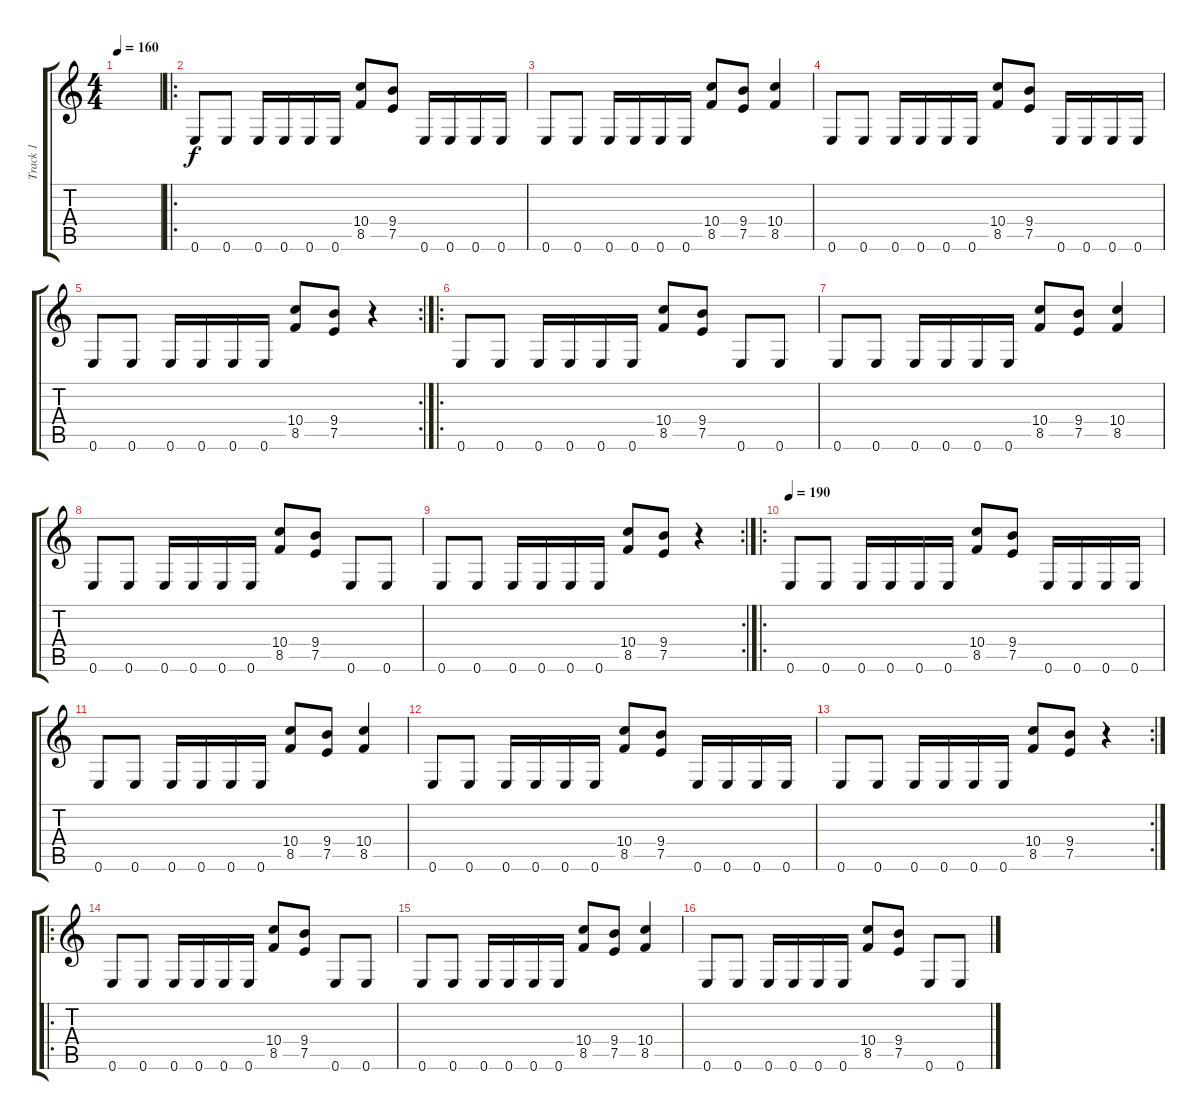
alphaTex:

\track ("Track 1" "Track 1") {instrument distortionguitar}
\staff {score tabs}
\tuning (E4 B3 G3 D3 A2 E2) {hide}
\ts (4 4)
\tempo 160
\clef g2
\ks c
|
\ro
0.6.8 0.6.8 0.6.16 0.6.16 0.6.16 0.6.16 (10.4 8.5).8 (9.4 7.5).8 0.6.16 0.6.16 0.6.16 0.6.16 |
0.6.8 0.6.8 0.6.16 0.6.16 0.6.16 0.6.16 (10.4 8.5).8 (9.4 7.5).8 (10.4 8.5).4 |
0.6.8 0.6.8 0.6.16 0.6.16 0.6.16 0.6.16 (10.4 8.5).8 (9.4 7.5).8 0.6.16 0.6.16 0.6.16 0.6.16 |
\rc 2
0.6.8 0.6.8 0.6.16 0.6.16 0.6.16 0.6.16 (10.4 8.5).8 (9.4 7.5).8 r.4 |
\ro
0.6.8 0.6.8 0.6.16 0.6.16 0.6.16 0.6.16 (10.4 8.5).8 (9.4 7.5).8 0.6.8 0.6.8 |
0.6.8 0.6.8 0.6.16 0.6.16 0.6.16 0.6.16 (10.4 8.5).8 (9.4 7.5).8 (10.4 8.5).4 |
0.6.8 0.6.8 0.6.16 0.6.16 0.6.16 0.6.16 (10.4 8.5).8 (9.4 7.5).8 0.6.8 0.6.8 |
\rc 2
0.6.8 0.6.8 0.6.16 0.6.16 0.6.16 0.6.16 (10.4 8.5).8 (9.4 7.5).8 r.4 |
\ro
\tempo 190
0.6.8 0.6.8 0.6.16 0.6.16 0.6.16 0.6.16 (10.4 8.5).8 (9.4 7.5).8 0.6.16 0.6.16 0.6.16 0.6.16 |
0.6.8 0.6.8 0.6.16 0.6.16 0.6.16 0.6.16 (10.4 8.5).8 (9.4 7.5).8 (10.4 8.5).4 |
0.6.8 0.6.8 0.6.16 0.6.16 0.6.16 0.6.16 (10.4 8.5).8 (9.4 7.5).8 0.6.16 0.6.16 0.6.16 0.6.16 |
\rc 2
0.6.8 0.6.8 0.6.16 0.6.16 0.6.16 0.6.16 (10.4 8.5).8 (9.4 7.5).8 r.4 |
\ro
0.6.8 0.6.8 0.6.16 0.6.16 0.6.16 0.6.16 (10.4 8.5).8 (9.4 7.5).8 0.6.8 0.6.8 |
0.6.8 0.6.8 0.6.16 0.6.16 0.6.16 0.6.16 (10.4 8.5).8 (9.4 7.5).8 (10.4 8.5).4 |
0.6.8 0.6.8 0.6.16 0.6.16 0.6.16 0.6.16 (10.4 8.5).8 (9.4 7.5).8 0.6.8 0.6.8
